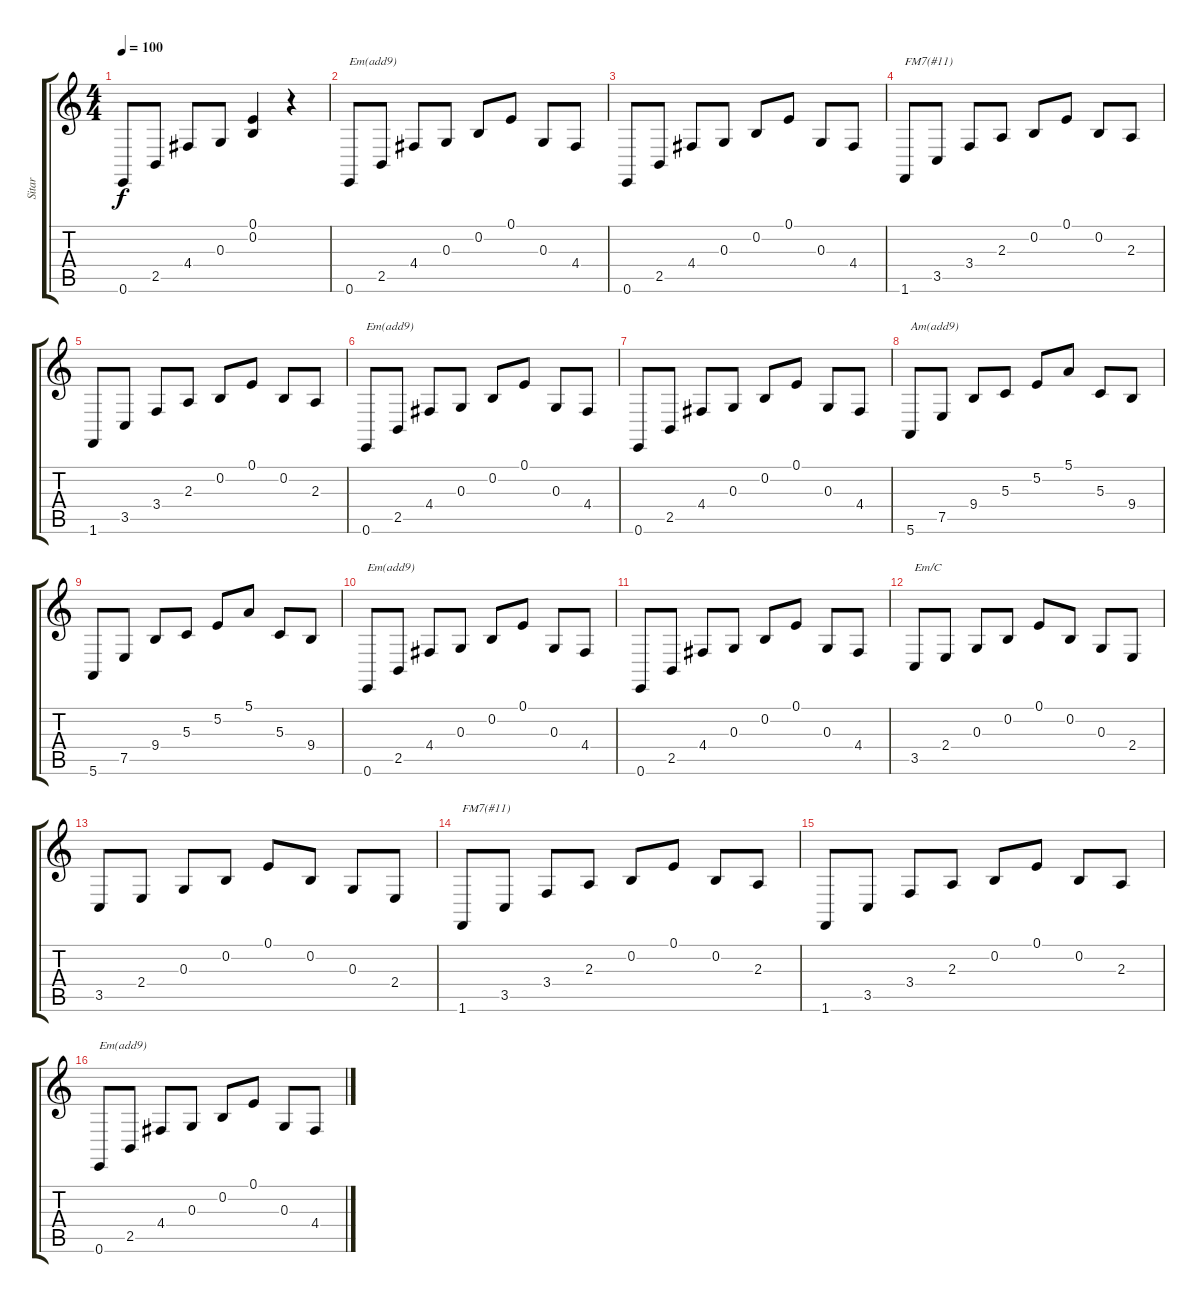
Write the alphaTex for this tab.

\track ("Sitar" "Sitar") {instrument sitar}
\staff {score tabs}
\tuning (E4 B3 G3 D3 A2 E2) {hide}
\ts (4 4)
\tempo 100
\clef g2
\ks c
0.6.8{dy f} 2.5.8 4.4.8 0.3.8 (0.1 0.2).4 r.4 |
0.6.8{txt "Em(add9)"} 2.5.8 4.4.8 0.3.8 0.2.8 0.1.8 0.3.8 4.4.8 |
0.6.8 2.5.8 4.4.8 0.3.8 0.2.8 0.1.8 0.3.8 4.4.8 |
1.6.8{txt "FM7(#11)"} 3.5.8 3.4.8 2.3.8 0.2.8 0.1.8 0.2.8 2.3.8 |
1.6.8 3.5.8 3.4.8 2.3.8 0.2.8 0.1.8 0.2.8 2.3.8 |
0.6.8{txt "Em(add9)"} 2.5.8 4.4.8 0.3.8 0.2.8 0.1.8 0.3.8 4.4.8 |
0.6.8 2.5.8 4.4.8 0.3.8 0.2.8 0.1.8 0.3.8 4.4.8 |
5.6.8{txt "Am(add9)"} 7.5.8 9.4.8 5.3.8 5.2.8 5.1.8 5.3.8 9.4.8 |
5.6.8 7.5.8 9.4.8 5.3.8 5.2.8 5.1.8 5.3.8 9.4.8 |
0.6.8{txt "Em(add9)"} 2.5.8 4.4.8 0.3.8 0.2.8 0.1.8 0.3.8 4.4.8 |
0.6.8 2.5.8 4.4.8 0.3.8 0.2.8 0.1.8 0.3.8 4.4.8 |
3.5.8{txt "Em/C"} 2.4.8 0.3.8 0.2.8 0.1.8 0.2.8 0.3.8 2.4.8 |
3.5.8 2.4.8 0.3.8 0.2.8 0.1.8 0.2.8 0.3.8 2.4.8 |
1.6.8{txt "FM7(#11)"} 3.5.8 3.4.8 2.3.8 0.2.8 0.1.8 0.2.8 2.3.8 |
1.6.8 3.5.8 3.4.8 2.3.8 0.2.8 0.1.8 0.2.8 2.3.8 |
0.6.8{txt "Em(add9)"} 2.5.8 4.4.8 0.3.8 0.2.8 0.1.8 0.3.8 4.4.8
